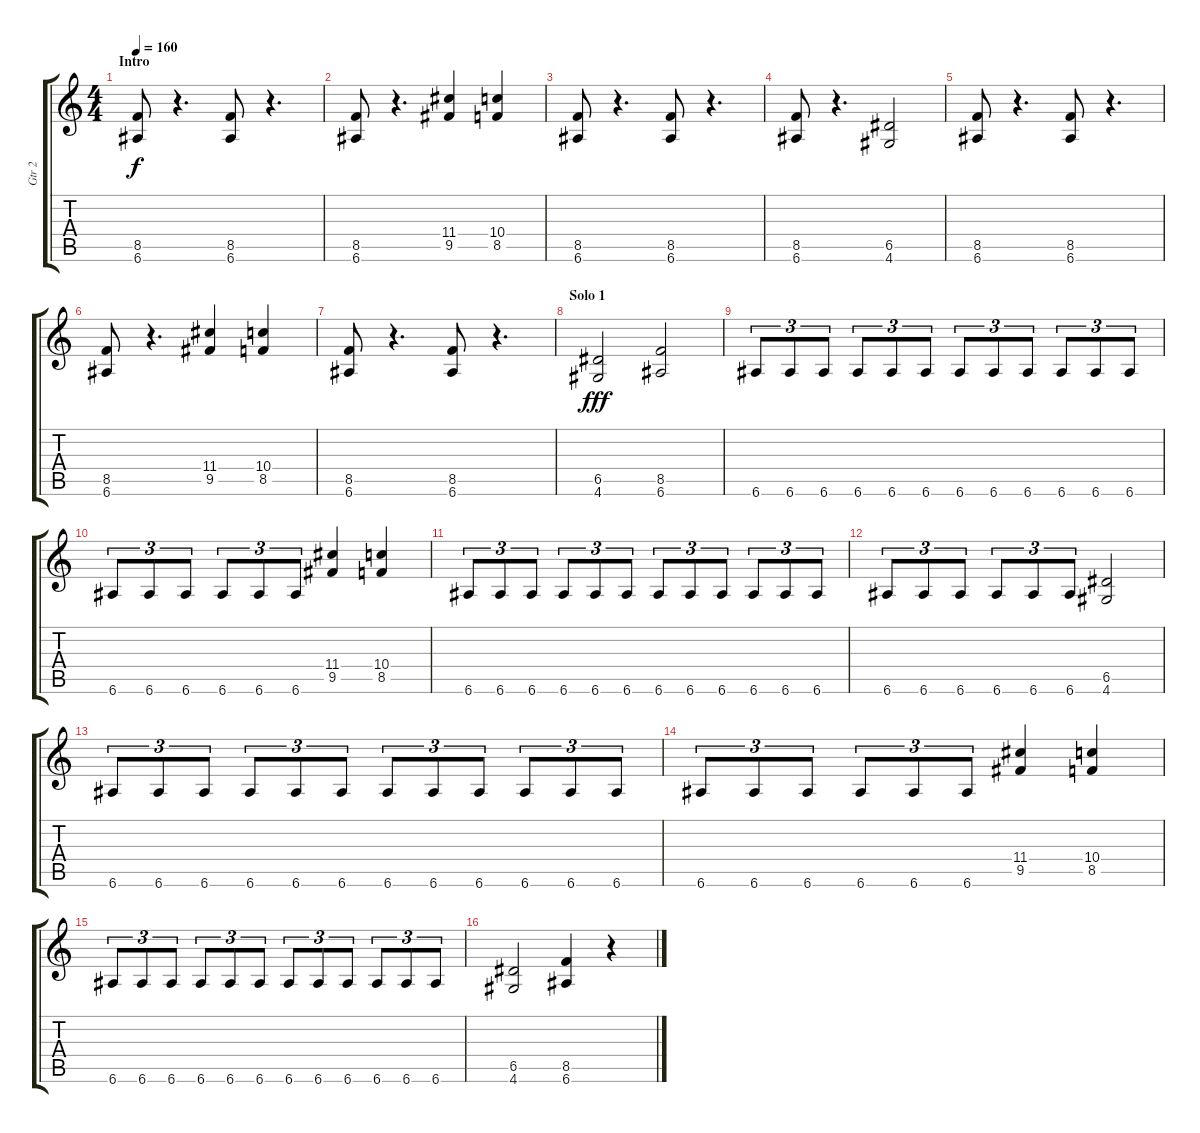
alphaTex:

\track ("Gtr 2" "Gtr 2") {instrument overdrivenguitar}
\staff {score tabs}
\tuning (E4 B3 G3 D3 A2 E2) {hide}
\ts (4 4)
\section ("" "Intro")
\tempo 160
\clef g2
\ks c
(8.5 6.6).8{dy f instrument overdrivenguitar} r.4{d} (8.5 6.6).8 r.4{d} |
(8.5 6.6).8 r.4{d} (11.4 9.5).4 (10.4 8.5).4 |
(8.5 6.6).8 r.4{d} (8.5 6.6).8 r.4{d} |
(8.5 6.6).8 r.4{d} (6.5 4.6).2 |
(8.5 6.6).8 r.4{d} (8.5 6.6).8 r.4{d} |
(8.5 6.6).8 r.4{d} (11.4 9.5).4 (10.4 8.5).4 |
(8.5 6.6).8 r.4{d} (8.5 6.6).8 r.4{d} |
\section ("" "Solo 1")
(6.5 4.6).2{dy fff} (8.5 6.6).2 |
6.6.8{tu (3 2)} 6.6.8{tu (3 2)} 6.6.8{tu (3 2)} 6.6.8{tu (3 2)} 6.6.8{tu (3 2)} 6.6.8{tu (3 2)} 6.6.8{tu (3 2)} 6.6.8{tu (3 2)} 6.6.8{tu (3 2)} 6.6.8{tu (3 2)} 6.6.8{tu (3 2)} 6.6.8{tu (3 2)} |
6.6.8{tu (3 2)} 6.6.8{tu (3 2)} 6.6.8{tu (3 2)} 6.6.8{tu (3 2)} 6.6.8{tu (3 2)} 6.6.8{tu (3 2)} (11.4 9.5).4 (10.4 8.5).4 |
6.6.8{tu (3 2)} 6.6.8{tu (3 2)} 6.6.8{tu (3 2)} 6.6.8{tu (3 2)} 6.6.8{tu (3 2)} 6.6.8{tu (3 2)} 6.6.8{tu (3 2)} 6.6.8{tu (3 2)} 6.6.8{tu (3 2)} 6.6.8{tu (3 2)} 6.6.8{tu (3 2)} 6.6.8{tu (3 2)} |
6.6.8{tu (3 2)} 6.6.8{tu (3 2)} 6.6.8{tu (3 2)} 6.6.8{tu (3 2)} 6.6.8{tu (3 2)} 6.6.8{tu (3 2)} (6.5 4.6).2 |
6.6.8{tu (3 2)} 6.6.8{tu (3 2)} 6.6.8{tu (3 2)} 6.6.8{tu (3 2)} 6.6.8{tu (3 2)} 6.6.8{tu (3 2)} 6.6.8{tu (3 2)} 6.6.8{tu (3 2)} 6.6.8{tu (3 2)} 6.6.8{tu (3 2)} 6.6.8{tu (3 2)} 6.6.8{tu (3 2)} |
6.6.8{tu (3 2)} 6.6.8{tu (3 2)} 6.6.8{tu (3 2)} 6.6.8{tu (3 2)} 6.6.8{tu (3 2)} 6.6.8{tu (3 2)} (11.4 9.5).4 (10.4 8.5).4 |
6.6.8{tu (3 2)} 6.6.8{tu (3 2)} 6.6.8{tu (3 2)} 6.6.8{tu (3 2)} 6.6.8{tu (3 2)} 6.6.8{tu (3 2)} 6.6.8{tu (3 2)} 6.6.8{tu (3 2)} 6.6.8{tu (3 2)} 6.6.8{tu (3 2)} 6.6.8{tu (3 2)} 6.6.8{tu (3 2)} |
(6.5 4.6).2 (8.5 6.6).4 r.4
